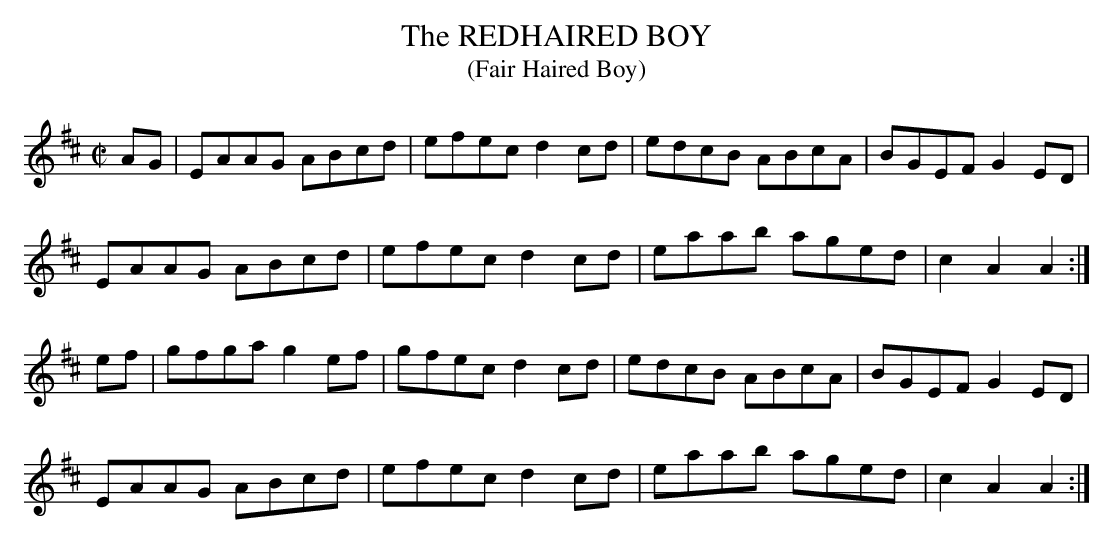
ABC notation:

X:1
T:REDHAIRED BOY, The
T:(Fair Haired Boy)
M:C| % source 2/4
L:1/8 % source 1/16
K:Amix
AG|EAAG ABcd|efec d2cd|edcB ABcA|BGEF G2ED|
EAAG ABcd|efec d2cd|eaab aged|c2A2 A2:|
ef|gfga g2ef|gfec d2cd|edcB ABcA|BGEF G2ED|
EAAG ABcd|efec d2cd|eaab aged|c2A2 A2:|
